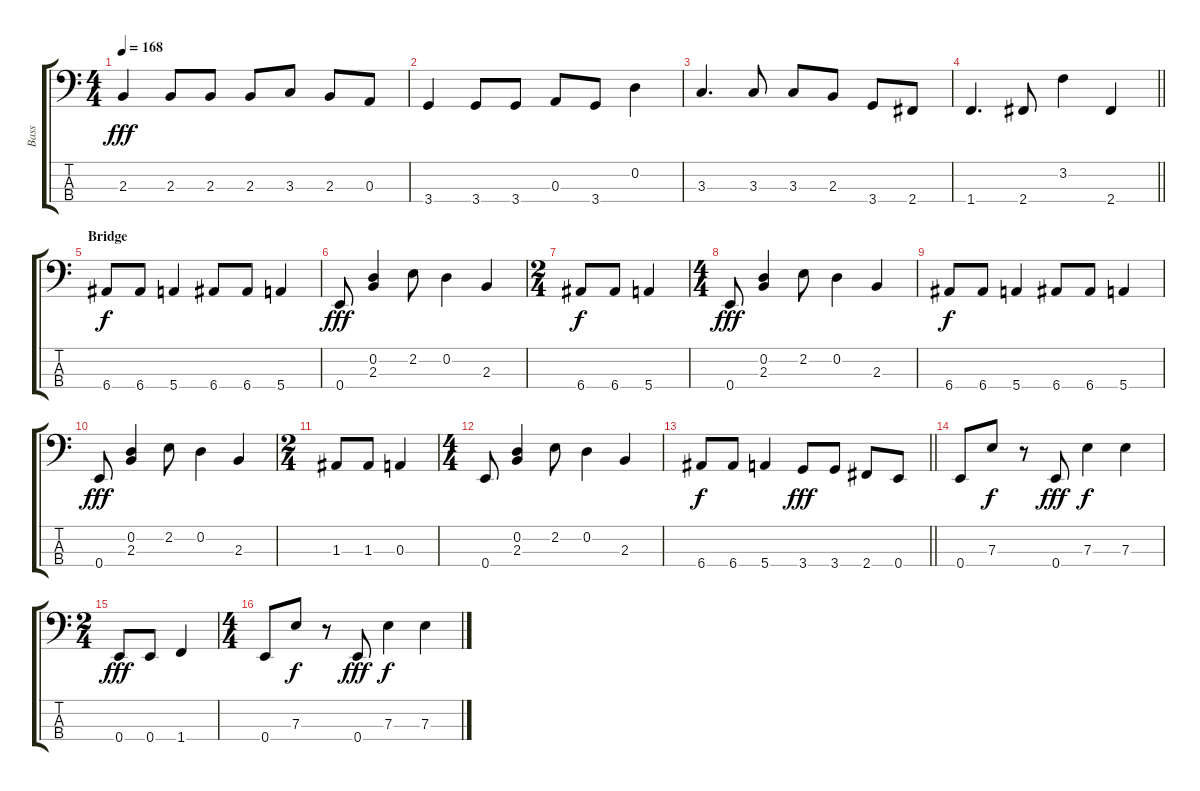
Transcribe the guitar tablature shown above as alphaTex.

\track ("Bass" "Bass") {instrument acousticguitarsteel}
\staff {score tabs}
\tuning (G2 D2 A1 E1) {hide}
\ts (4 4)
\tempo 168
\clef f4
\ks c
2.3.4{dy fff} 2.3.8 2.3.8 2.3.8 3.3.8 2.3.8 0.3.8 |
3.4.4 3.4.8 3.4.8 0.3.8 3.4.8 0.2.4 |
3.3.4{d} 3.3.8 3.3.8 2.3.8 3.4.8 2.4.8 |
\barLineRight lightlight
1.4.4{d} 2.4.8 3.2.4 2.4.4 |
\section ("" "Bridge")
6.4.8{dy f} 6.4.8 5.4.4 6.4.8 6.4.8 5.4.4 |
0.4.8{dy fff} (0.2 2.3).4 2.2.8 0.2.4 2.3.4 |
\ts (2 4)
6.4.8{dy f} 6.4.8 5.4.4 |
\ts (4 4)
0.4.8{dy fff} (0.2 2.3).4 2.2.8 0.2.4 2.3.4 |
6.4.8{dy f} 6.4.8 5.4.4 6.4.8 6.4.8 5.4.4 |
0.4.8{dy fff} (0.2 2.3).4 2.2.8 0.2.4 2.3.4 |
\ts (2 4)
1.3.8 1.3.8 0.3.4 |
\ts (4 4)
0.4.8 (0.2 2.3).4 2.2.8 0.2.4 2.3.4 |
\barLineRight lightlight
6.4.8{dy f} 6.4.8 5.4.4 3.4.8{dy fff} 3.4.8 2.4.8 0.4.8 |
0.4.8 7.3.8{dy f} r.8 0.4.8{dy fff} 7.3.4{dy f} 7.3.4 |
\ts (2 4)
0.4.8{dy fff} 0.4.8 1.4.4 |
\ts (4 4)
0.4.8 7.3.8{dy f} r.8 0.4.8{dy fff} 7.3.4{dy f} 7.3.4
